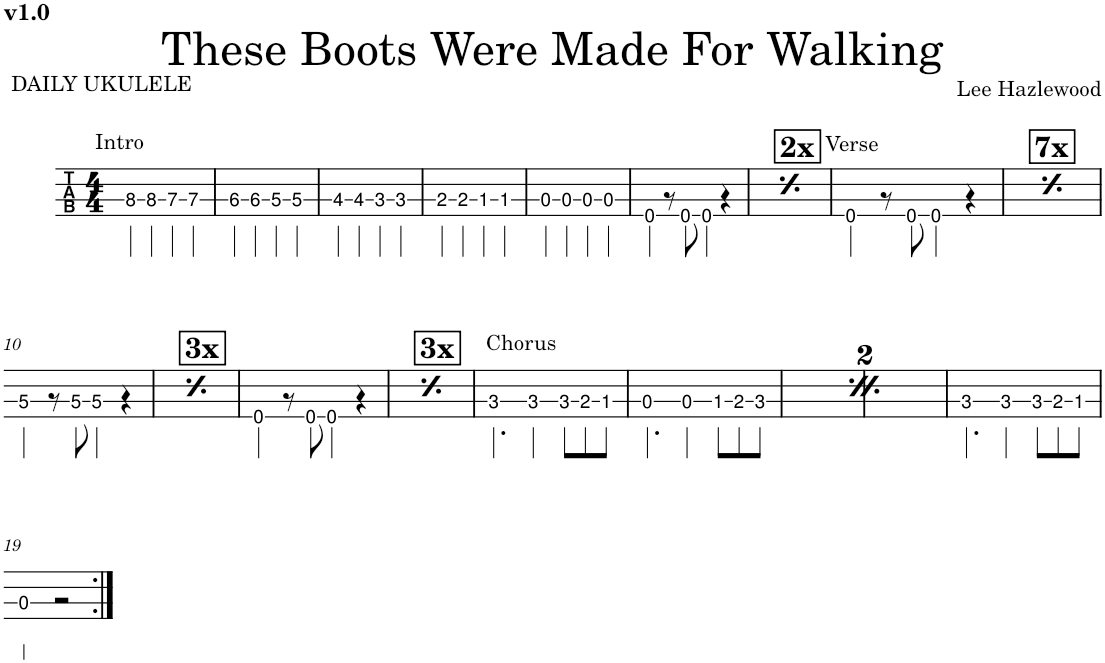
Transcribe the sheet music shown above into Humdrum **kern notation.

**kern
*part1
*staff1
*I"Bass Guitar
*I'B. Guit.
*stria4
*
*Trd7c12
*k[]
*M4/4
=1
!LO:TX:a:t=Intro
4F\
4F\
4E\
4E\
=2
4E-\
4E-\
4D\
4D\
=3
4C#\
4C#\
4C\
4C\
=4
4BB\
4BB\
4BB-\
4BB-\
=5
4AA\
4AA\
4AA\
4AA\
=6
4EE\
8r
8EE\
4EE\
4r
=7
4EE\
8r
8EE\
4EE\
4r
=8
!LO:TX:a:t=Verse
4EE\
8r
8EE\
4EE\
4r
=9
!LO:TX:a:t=Verse
4EE\
8r
8EE\
4EE\
4r
!!LO:LB:g=z
=10
4D\
8r
8D\
4D\
4r
=11
4D\
8r
8D\
4D\
4r
=12
4EE\
8r
8EE\
4EE\
4r
=13
4EE\
8r
8EE\
4EE\
4r
=14
!LO:TX:a:t=Chorus
4.C\
4C\
8C\L
8BB\
8AA#\J
=15
4.AA\
4AA\
8BB-\L
8BB\
8C\J
=16
!LO:TX:a:t=Chorus
4.C\
4C\
8C\L
8BB\
8AA#\J
=17
4.AA\
4AA\
8BB-\L
8BB\
8C\J
=18
4.C\
4C\
8C\L
8BB\
8AA#\J
!!LO:LB:g=z
=19
2AA\
2r
=:|!
*-
